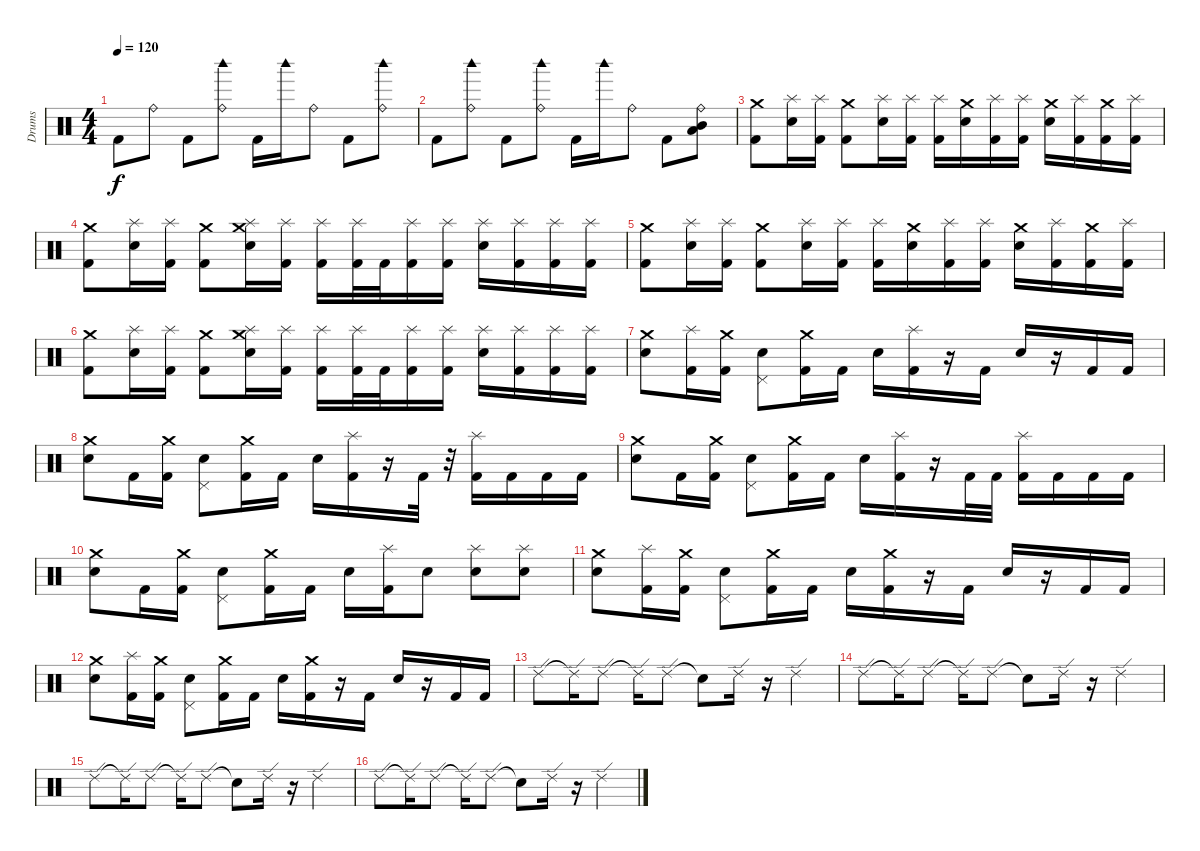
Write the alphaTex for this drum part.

\track ("Drums" "Drums") {instrument percussion}
\staff {score}
\articulation defaults
\ts (4 4)
\tempo 120
\clef neutral
\ks c "Kick (hit) 2".8{dy f} "Ride (bell)".8 "Kick (hit) 2".8
("Woodblock high (hit)" "Ride (bell)").8 "Kick (hit) 2".16 "Woodblock high (hit)".16 "Ride (bell)".8 "Kick (hit) 2".8 ("Woodblock high (hit)" "Ride (bell)").8 |
"Kick (hit) 2".8 ("Woodblock high (hit)" "Ride (bell)").8 "Kick (hit) 2".8 ("Woodblock high (hit)" "Ride (bell)").8 "Kick (hit) 2".16 "Woodblock high (hit)".16 "Ride (bell)".8 "Kick (hit) 2".8 ("Low Tom (hit)" "Mid Tom (hit)" "Ride (bell)").8 |
("Crash medium (hit)" "Kick (hit) 2").8 ("Splash (hit)" "Snare (hit) 2").16 ("Splash (hit)" "Kick (hit) 2").16 ("Crash medium (hit)" "Kick (hit) 2").8 ("Splash (hit)" "Snare (hit) 2").16 ("Splash (hit)" "Kick (hit) 2").16 ("Splash (hit)" "Kick (hit) 2").16 ("Crash medium (hit)" "Snare (hit) 2").16 ("Splash (hit)" "Kick (hit) 2").16 ("Splash (hit)" "Kick (hit) 2").16 ("Crash medium (hit)" "Snare (hit) 2").16 ("Splash (hit)" "Kick (hit) 2").16 ("Crash medium (hit)" "Kick (hit) 2").16 ("Splash (hit)" "Kick (hit) 2").16 |
("Crash medium (hit)" "Kick (hit) 2").8 ("Splash (hit)" "Snare (hit) 2").16 ("Splash (hit)" "Kick (hit) 2").16 ("Crash medium (hit)" "Kick (hit) 2").8 ("Crash medium (hit)" "Splash (hit)" "Snare (hit) 2").16 ("Splash (hit)" "Kick (hit) 2").16 ("Splash (hit)" "Kick (hit) 2").16 ("Splash (hit)" "Kick (hit) 2").32 "Kick (hit) 2".32 ("Splash (hit)" "Kick (hit) 2").16 ("Splash (hit)" "Kick (hit) 2").16 ("Splash (hit)" "Snare (hit) 2").16 ("Splash (hit)" "Kick (hit) 2").16 ("Splash (hit)" "Kick (hit) 2").16 ("Splash (hit)" "Kick (hit) 2").16 |
("Crash medium (hit)" "Kick (hit) 2").8 ("Splash (hit)" "Snare (hit) 2").16 ("Splash (hit)" "Kick (hit) 2").16 ("Crash medium (hit)" "Kick (hit) 2").8 ("Splash (hit)" "Snare (hit) 2").16 ("Splash (hit)" "Kick (hit) 2").16 ("Splash (hit)" "Kick (hit) 2").16 ("Crash medium (hit)" "Snare (hit) 2").16 ("Splash (hit)" "Kick (hit) 2").16 ("Splash (hit)" "Kick (hit) 2").16 ("Crash medium (hit)" "Snare (hit) 2").16 ("Splash (hit)" "Kick (hit) 2").16 ("Crash medium (hit)" "Kick (hit) 2").16 ("Splash (hit)" "Kick (hit) 2").16 |
("Crash medium (hit)" "Kick (hit) 2").8 ("Splash (hit)" "Snare (hit) 2").16 ("Splash (hit)" "Kick (hit) 2").16 ("Crash medium (hit)" "Kick (hit) 2").8 ("Crash medium (hit)" "Splash (hit)" "Snare (hit) 2").16 ("Splash (hit)" "Kick (hit) 2").16 ("Splash (hit)" "Kick (hit) 2").16 ("Splash (hit)" "Kick (hit) 2").32 "Kick (hit) 2".32 ("Splash (hit)" "Kick (hit) 2").16 ("Splash (hit)" "Kick (hit) 2").16 ("Splash (hit)" "Snare (hit) 2").16 ("Splash (hit)" "Kick (hit) 2").16 ("Splash (hit)" "Kick (hit) 2").16 ("Splash (hit)" "Kick (hit) 2").16 |
("Crash medium (hit)" "Snare (hit) 2").8 ("Splash (hit)" "Kick (hit) 2").16 ("Crash medium (hit)" "Kick (hit) 2").16 ("Pedal Hi-Hat (hit)" "Snare (hit) 2").8 ("Crash medium (hit)" "Kick (hit) 2").16 "Kick (hit) 2".16 "Snare (hit) 2".16 ("Splash (hit)" "Kick (hit) 2").16 r.16 "Kick (hit) 2".16 "Snare (hit) 2".16 r.16 "Kick (hit) 2".16 "Kick (hit) 2".16 |
("Crash medium (hit)" "Snare (hit) 2").8 "Kick (hit) 2".16 ("Crash medium (hit)" "Kick (hit) 2").16 ("Pedal Hi-Hat (hit)" "Snare (hit) 2").8 ("Crash medium (hit)" "Kick (hit) 2").16 "Kick (hit) 2".16 "Snare (hit) 2".16 ("Splash (hit)" "Kick (hit) 2").16 r.16 "Kick (hit) 2".32 r.32 ("Splash (hit)" "Kick (hit) 2").16 "Kick (hit) 2".16 "Kick (hit) 2".16 "Kick (hit) 2".16 |
("Crash medium (hit)" "Snare (hit) 2").8 "Kick (hit) 2".16 ("Crash medium (hit)" "Kick (hit) 2").16 ("Pedal Hi-Hat (hit)" "Snare (hit) 2").8 ("Crash medium (hit)" "Kick (hit) 2").16 "Kick (hit) 2".16 "Snare (hit) 2".16 ("Splash (hit)" "Kick (hit) 2").16 r.16 "Kick (hit) 2".32 "Kick (hit) 2".32 ("Splash (hit)" "Kick (hit) 2").16 "Kick (hit) 2".16 "Kick (hit) 2".16 "Kick (hit) 2".16 |
("Crash medium (hit)" "Snare (hit) 2").8 "Kick (hit) 2".16 ("Crash medium (hit)" "Kick (hit) 2").16 ("Pedal Hi-Hat (hit)" "Snare (hit) 2").8 ("Crash medium (hit)" "Kick (hit) 2").16 "Kick (hit) 2".16 "Snare (hit) 2".16 ("Splash (hit)" "Kick (hit) 2").16 "Snare (hit) 2".8 ("Splash (hit)" "Snare (hit) 2").8 ("Splash (hit)" "Snare (hit) 2").8 |
("Crash medium (hit)" "Snare (hit) 2").8 ("Splash (hit)" "Kick (hit) 2").16 ("Crash medium (hit)" "Kick (hit) 2").16 ("Pedal Hi-Hat (hit)" "Snare (hit) 2").8 ("Crash medium (hit)" "Kick (hit) 2").16 "Kick (hit) 2".16 "Snare (hit) 2".16 ("Crash medium (hit)" "Kick (hit) 2").16 r.16 "Kick (hit) 2".16 "Snare (hit) 2".16 r.16 "Kick (hit) 2".16 "Kick (hit) 2".16 |
("Crash medium (hit)" "Snare (hit) 2").8 ("Splash (hit)" "Kick (hit) 2").16 ("Crash medium (hit)" "Kick (hit) 2").16 ("Pedal Hi-Hat (hit)" "Snare (hit) 2").8 ("Crash medium (hit)" "Kick (hit) 2").16 "Kick (hit) 2".16 "Snare (hit) 2".16 ("Crash medium (hit)" "Kick (hit) 2").16 r.16 "Kick (hit) 2".16 "Snare (hit) 2".16 r.16 "Kick (hit) 2".16 "Kick (hit) 2".16 |
"Ride (edge) 2".8 "Ride (edge) 2"{t}.16 "Ride (edge) 2".8 "Ride (edge) 2"{t}.16 "Ride (edge) 2".8 "Snare (hit)"{t}.8 "Ride (edge) 2".16 r.16 "Ride (edge) 2".4 |
"Ride (edge) 2".8 "Ride (edge) 2"{t}.16 "Ride (edge) 2".8 "Ride (edge) 2"{t}.16 "Ride (edge) 2".8 "Snare (hit)"{t}.8 "Ride (edge) 2".16 r.16 "Ride (edge) 2".4 |
"Ride (edge) 2".8 "Ride (edge) 2"{t}.16 "Ride (edge) 2".8 "Ride (edge) 2"{t}.16 "Ride (edge) 2".8 "Snare (hit)"{t}.8 "Ride (edge) 2".16 r.16 "Ride (edge) 2".4 |
"Ride (edge) 2".8 "Ride (edge) 2"{t}.16 "Ride (edge) 2".8 "Ride (edge) 2"{t}.16 "Ride (edge) 2".8 "Snare (hit)"{t}.8 "Ride (edge) 2".16 r.16 "Ride (edge) 2".4
